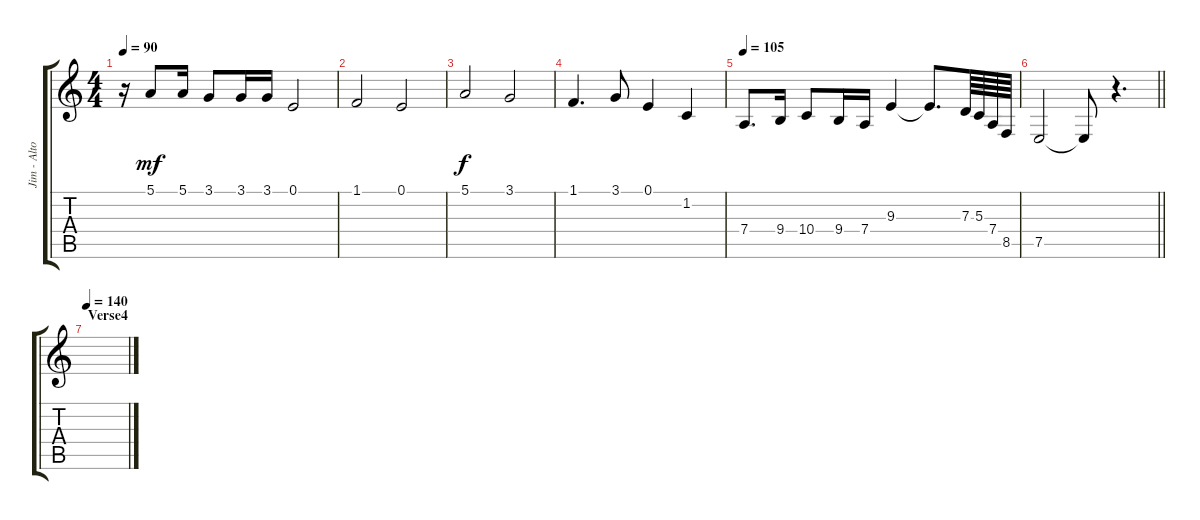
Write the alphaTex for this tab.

\track ("Jim - Alto Sax" "Jim - Alto") {instrument altosax}
\staff {score tabs}
\tuning (E4 B3 G3 D3 A2 E2) {hide}
\ts (4 4)
\tempo 90
\clef g2
\ks c
r.16{dy mf} 5.1.8 5.1.16 3.1.8 3.1.16 3.1.16 0.1.2 |
1.1.2 0.1.2 |
5.1.2{dy f} 3.1.2 |
1.1.4{d} 3.1.8 0.1.4 1.2.4 |
\tempo 105
7.4.8{d} 9.4.16 10.4.8 9.4.16 7.4.16 9.3.4 9.3{t}.8{d} 7.3.64 5.3.64 7.4.64 8.5.64 |
\barLineRight lightlight
7.5.2 7.5{t}.8 r.4{d} |
\section ("" "Verse4")
\tempo 140
